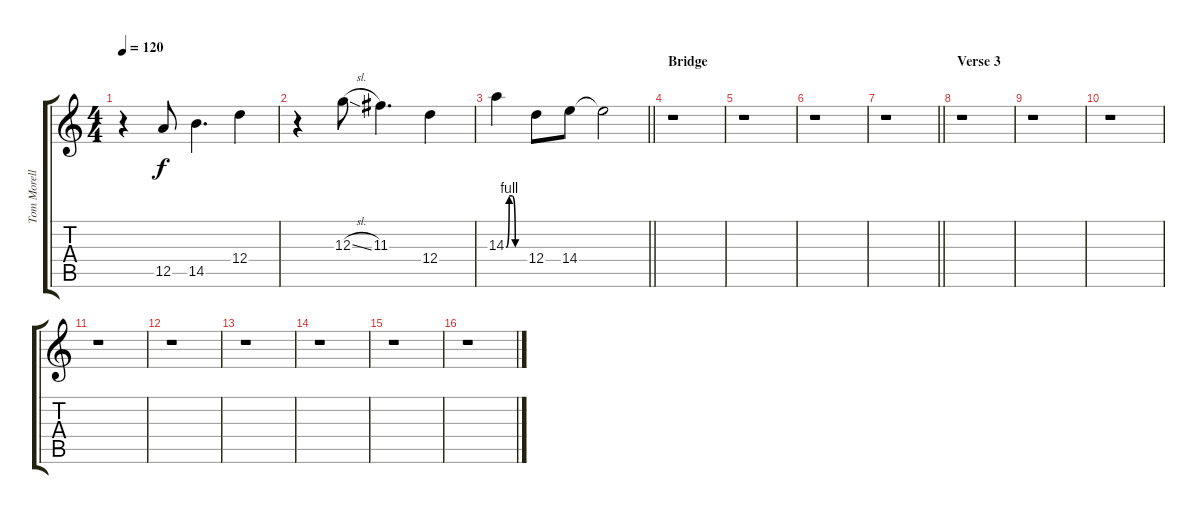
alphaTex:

\track ("Tom Morello (Solo)" "Tom Morell") {instrument distortionguitar}
\staff {score tabs}
\tuning (E4 B3 G3 D3 A2 E2) {hide}
\ts (4 4)
\tempo 120
\clef g2
\ks c
r.4{dy f} 12.5.8 14.5.4{d} 12.4.4 |
r.4 12.3{sl}.8 11.3.4{d} 12.4.4 |
\barLineRight lightlight
14.3{be (custom 0 0 10 4 20 4 30 0 60 0)}.4 12.4.8 14.4.8 14.4{t}.2 |
\section ("" "Bridge")
r.1 |
r.1 |
r.1 |
\barLineRight lightlight
r.1 |
\section ("" "Verse 3")
r.1 |
r.1 |
r.1 |
r.1 |
r.1 |
r.1 |
r.1 |
r.1 |
r.1
